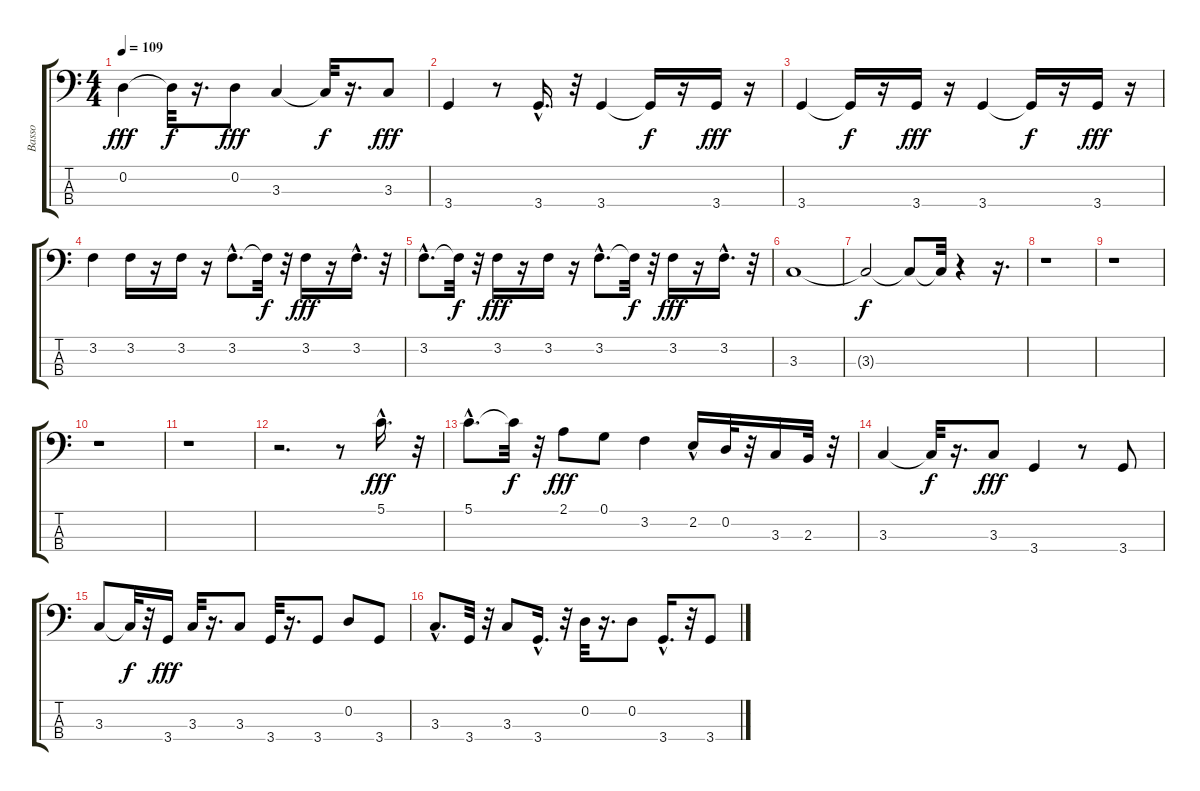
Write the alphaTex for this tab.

\track ("Basso" "Basso") {instrument electricbassfinger}
\staff {score tabs}
\tuning (G2 D2 A1 E1) {hide}
\ts (4 4)
\tempo 109
\clef f4
\ks c
0.2.4{dy fff} 0.2{t}.32{dy f} r.16{d} 0.2.8{dy fff} 3.3.4 3.3{t}.32{dy f} r.16{d} 3.3.8{dy fff} |
3.4.4 r.8 3.4{hac}.16{d} r.32 3.4.4 3.4{t}.16{dy f} r.16 3.4.16{dy fff} r.16 |
3.4.4 3.4{t}.16{dy f} r.16 3.4.16{dy fff} r.16 3.4.4 3.4{t}.16{dy f} r.16 3.4.16{dy fff} r.16 |
3.2.4 3.2.16 r.16 3.2.16 r.16 3.2{hac}.8{d} 3.2{t}.32{dy f} r.32 3.2.16{dy fff} r.16 3.2{hac}.16{d} r.32 |
3.2{hac}.8{d} 3.2{t}.32{dy f} r.32 3.2.16{dy fff} r.16 3.2.16 r.16 3.2{hac}.8{d} 3.2{t}.32{dy f} r.32 3.2.16{dy fff} r.16 3.2{hac}.16{d} r.32 |
3.3.1 |
3.3{t}.2{dy f} 3.3{t}.8 3.3{t}.32 r.4 r.16{d} |
r.1 |
r.1 |
r.1 |
r.1 |
r.2{d} r.8 5.1{hac}.16{d dy fff} r.32 |
5.1{hac}.8{d} 5.1{t}.32{dy f} r.32 2.1.8{dy fff} 0.1.8 3.2.4 2.2{hac}.16 0.2.32 r.32 3.3.16 2.3.32 r.32 |
3.3.4 3.3{t}.32{dy f} r.16{d} 3.3.8{dy fff} 3.4.4 r.8 3.4.8 |
3.3.8 3.3{t}.32{dy f} r.32 3.4.16{dy fff} 3.3.32 r.16{d} 3.3.8 3.4.32 r.16{d} 3.4.8 0.2.8 3.4.8 |
3.3{hac}.8{d} 3.4.32 r.32 3.3.8 3.4{hac}.16{d} r.32 0.2.32 r.16{d} 0.2.8 3.4{hac}.16{d} r.32 3.4.8
